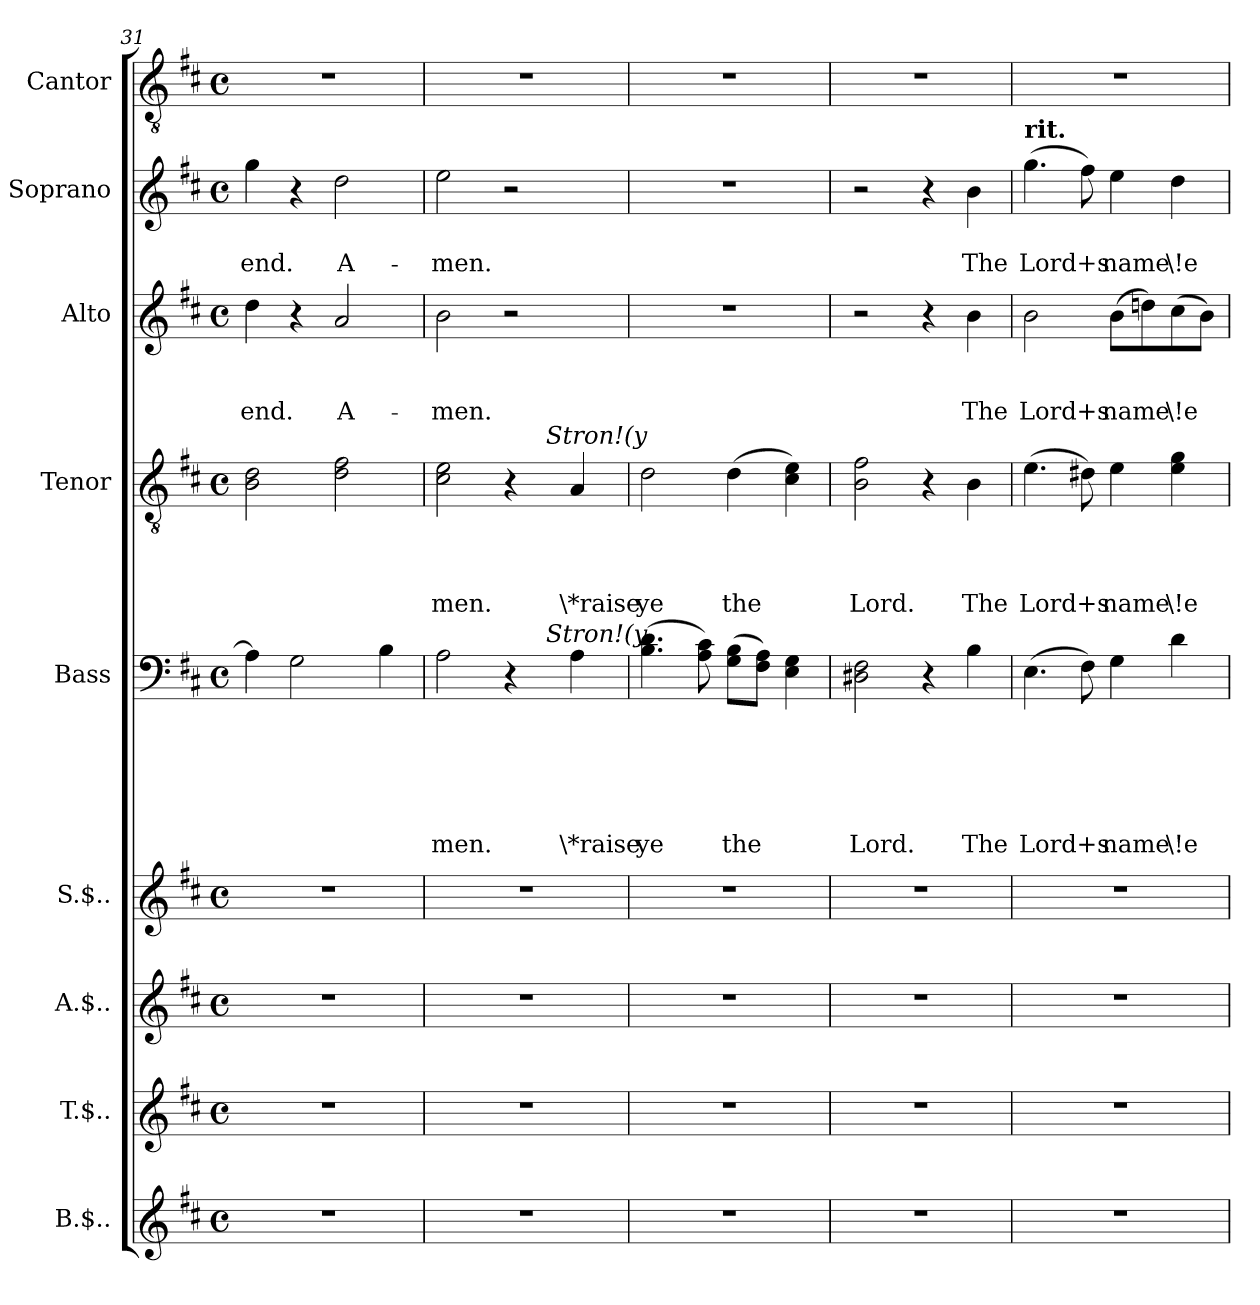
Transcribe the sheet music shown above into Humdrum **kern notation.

**kern	**kern	**kern	**kern	**kern	**text	**text	**text	**text	**text	**text	**kern	**text	**text	**text	**text	**kern	**text	**text	**text	**kern	**text	**text	**kern
*part9	*part8	*part7	*part6	*part5	*part5	*part5	*part5	*part5	*part5	*part5	*part4	*part4	*part4	*part4	*part4	*part3	*part3	*part3	*part3	*part2	*part2	*part2	*part1
*staff9	*staff8	*staff7	*staff6	*staff5	*staff5	*staff5	*staff5	*staff5	*staff5	*staff5	*staff4	*staff4	*staff4	*staff4	*staff4	*staff3	*staff3	*staff3	*staff3	*staff2	*staff2	*staff2	*staff1
*I"B.$..	*I"T.$..	*I"A.$..	*I"S.$..	*I"Bass	*	*	*	*	*	*	*I"Tenor	*	*	*	*	*I"Alto	*	*	*	*I"Soprano	*	*	*I"Cantor
*I'B.$..	*I'T.$..	*I'A.$..	*I'S.$..	*I'B.	*	*	*	*	*	*	*I'T.	*	*	*	*	*I'A.	*	*	*	*I'S.	*	*	*I'C.
*clefG2	*clefG2	*clefG2	*clefG2	*clefF4	*	*	*	*	*	*	*clefGv2	*	*	*	*	*clefG2	*	*	*	*clefG2	*	*	*clefGv2
*k[f#c#]	*k[f#c#]	*k[f#c#]	*k[f#c#]	*k[f#c#]	*	*	*	*	*	*	*k[f#c#]	*	*	*	*	*k[f#c#]	*	*	*	*k[f#c#]	*	*	*k[f#c#]
*D:	*D:	*D:	*D:	*D:	*	*	*	*	*	*	*D:	*	*	*	*	*D:	*	*	*	*D:	*	*	*D:
*M4/4	*M4/4	*M4/4	*M4/4	*M4/4	*	*	*	*	*	*	*M4/4	*	*	*	*	*M4/4	*	*	*	*M4/4	*	*	*M4/4
*met(c)	*met(c)	*met(c)	*met(c)	*met(c)	*	*	*	*	*	*	*met(c)	*	*	*	*	*met(c)	*	*	*	*met(c)	*	*	*met(c)
=31	=31	=31	=31	=31	=31	=31	=31	=31	=31	=31	=31	=31	=31	=31	=31	=31	=31	=31	=31	=31	=31	=31	=31
!	!	!	!	!	!	!	!	!	!	!	!	!	!	!	!	!	!	!	!LO:LY:b	!	!	!LO:LY:b	!
1r	1r	1r	1r	4A\]	.	.	.	.	.	.	2B\ 2d\	.	.	.	.	4dd\	.	.	end.	4gg\	.	end.	1r
.	.	.	.	2G\	.	.	.	.	.	.	.	.	.	.	.	4r	.	.	.	4r	.	.	.
!	!	!	!	!	!	!	!	!	!	!	!	!	!	!	!	!	!	!	!LO:LY:b	!	!	!LO:LY:b	!
.	.	.	.	.	.	.	.	.	.	.	2d\ 2f#\	.	.	.	.	2a/	.	.	A-	2dd\	.	A-	.
.	.	.	.	4B\	.	.	.	.	.	.	.	.	.	.	.	.	.	.	.	.	.	.	.
=32	=32	=32	=32	=32	=32	=32	=32	=32	=32	=32	=32	=32	=32	=32	=32	=32	=32	=32	=32	=32	=32	=32	=32
!	!	!	!	!	!	!	!	!	!	!LO:LY:b	!	!	!	!	!LO:LY:b	!	!	!	!LO:LY:b	!	!	!LO:LY:b	!
*	*	*	*	*^	*	*	*	*	*	*	*^	*	*	*	*	*	*	*	*	*	*	*	*
1r	1r	1r	1r	2A\	2ryy	.	.	.	.	.	-men.	2c#\ 2e\	2ryy	.	.	.	-men.	2b\	.	.	-men.	2ee\	.	-men.	1r
.	.	.	.	4r	8ryy	.	.	.	.	.	.	4r	8ryy	.	.	.	.	2r	.	.	.	2r	.	.	.
.	.	.	.	.	32ryy	.	.	.	.	.	.	.	32ryy	.	.	.	.	.	.	.	.	.	.	.	.
!	!	!	!	!	!	!	!	!	!	!	!	!	!LO:TX:a:i:t=Stron!(y	!	!	!	!	!	!	!	!	!	!	!	!
!	!	!	!	!	!LO:TX:a:i:t=Stron!(y	!	!	!	!	!	!	!	!	!	!	!	!	!	!	!	!	!	!	!	!
.	.	.	.	.	4ryy	.	.	.	.	.	.	.	4ryy	.	.	.	.	.	.	.	.	.	.	.	.
!	!	!	!	!	!	!	!	!	!	!	!LO:LY:b	!	!	!	!	!	!LO:LY:b	!	!	!	!	!	!	!	!
.	.	.	.	4A\	.	.	.	.	.	.	\*raise	4A/	.	.	.	.	\*raise	.	.	.	.	.	.	.	.
.	.	.	.	.	16.ryy	.	.	.	.	.	.	.	16.ryy	.	.	.	.	.	.	.	.	.	.	.	.
!!LO:PB:g=z
=33	=33	=33	=33	=33	=33	=33	=33	=33	=33	=33	=33	=33	=33	=33	=33	=33	=33	=33	=33	=33	=33	=33	=33	=33	=33
!	!	!	!	!	!	!	!	!	!	!	!LO:LY:b	!	!	!	!	!	!LO:LY:b	!	!	!	!	!	!	!	!
*	*	*	*	*v	*v	*	*	*	*	*	*	*	*	*	*	*	*	*	*	*	*	*	*	*	*
*	*	*	*	*	*	*	*	*	*	*	*v	*v	*	*	*	*	*	*	*	*	*	*	*	*
1r	1r	1r	1r	(>4.B\ 4.d\	.	.	.	.	.	ye	2d\	.	.	.	ye	1r	.	.	.	1r	.	.	1r
.	.	.	.	8A\ 8c#\)	.	.	.	.	.	.	.	.	.	.	.	.	.	.	.	.	.	.	.
!	!	!	!	!	!	!	!	!	!	!LO:LY:b	!	!	!	!	!LO:LY:b	!	!	!	!	!	!	!	!
.	.	.	.	(>8G\ 8B\L	.	.	.	.	.	the	(>4d\	.	.	.	the	.	.	.	.	.	.	.	.
.	.	.	.	8F#\ 8A\J)	.	.	.	.	.	.	.	.	.	.	.	.	.	.	.	.	.	.	.
.	.	.	.	4E\ 4G\	.	.	.	.	.	.	4c#\ 4e\)	.	.	.	.	.	.	.	.	.	.	.	.
=34	=34	=34	=34	=34	=34	=34	=34	=34	=34	=34	=34	=34	=34	=34	=34	=34	=34	=34	=34	=34	=34	=34	=34
!	!	!	!	!	!	!	!	!	!	!LO:LY:b	!	!	!	!	!LO:LY:b	!	!	!	!	!	!	!	!
1r	1r	1r	1r	2D#X\ 2F#\	.	.	.	.	.	Lord.	2B\ 2f#\	.	.	.	Lord.	2r	.	.	.	2r	.	.	1r
.	.	.	.	4r	.	.	.	.	.	.	4r	.	.	.	.	4r	.	.	.	4r	.	.	.
!	!	!	!	!	!	!	!	!	!	!LO:LY:b	!	!	!	!	!LO:LY:b	!	!	!	!LO:LY:b	!	!	!LO:LY:b	!
.	.	.	.	4B\	.	.	.	.	.	The	4B\	.	.	.	The	4b\	.	.	The	4b\	.	The	.
=35	=35	=35	=35	=35	=35	=35	=35	=35	=35	=35	=35	=35	=35	=35	=35	=35	=35	=35	=35	=35	=35	=35	=35
!	!	!	!	!	!	!	!	!	!	!	!	!	!	!	!	!	!	!	!	!LO:TX:a:B:t=rit.	!	!	!
!	!	!	!	!	!	!	!	!	!	!LO:LY:b	!	!	!	!	!LO:LY:b	!	!	!	!LO:LY:b	!	!	!LO:LY:b	!
1r	1r	1r	1r	(>4.E\	.	.	.	.	.	Lord+s	(>4.e\	.	.	.	Lord+s	2b\	.	.	Lord+s	(>4.gg\	.	Lord+s	1r
.	.	.	.	8F#\)	.	.	.	.	.	.	8d#X\)	.	.	.	.	.	.	.	.	8ff#\)	.	.	.
!	!	!	!	!	!	!	!	!	!	!LO:LY:b	!	!	!	!	!LO:LY:b	!	!	!	!LO:LY:b	!	!	!LO:LY:b	!
.	.	.	.	4G\	.	.	.	.	.	name	4e\	.	.	.	name	(>8b\L	.	.	name	4ee\	.	name	.
.	.	.	.	.	.	.	.	.	.	.	.	.	.	.	.	8ddn\)	.	.	.	.	.	.	.
!	!	!	!	!	!	!	!	!	!	!LO:LY:b	!	!	!	!	!LO:LY:b	!	!	!	!LO:LY:b	!	!	!LO:LY:b	!
.	.	.	.	4d\	.	.	.	.	.	\!e	4e\ 4g\	.	.	.	\!e	(>8cc#\	.	.	\!e	4dd\	.	\!e	.
.	.	.	.	.	.	.	.	.	.	.	.	.	.	.	.	8b\J)	.	.	.	.	.	.	.
=	=	=	=	=	=	=	=	=	=	=	=	=	=	=	=	=	=	=	=	=	=	=	=
*-	*-	*-	*-	*-	*-	*-	*-	*-	*-	*-	*-	*-	*-	*-	*-	*-	*-	*-	*-	*-	*-	*-	*-
